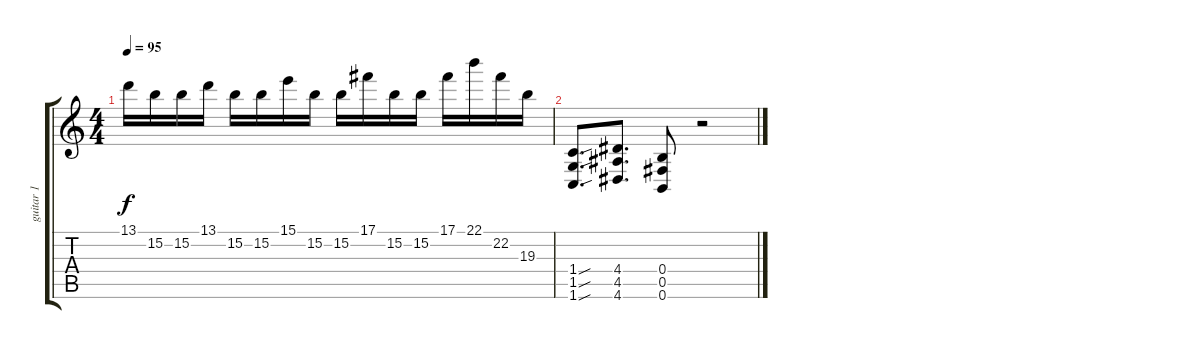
\track ("guitar 1" "guitar 1") {instrument distortionguitar}
\staff {score tabs}
\tuning (Db4 Ab3 E3 B2 Gb2 B1) {hide}
\ts (4 4)
\tempo 95
\clef g2
\ks c
13.1.16{dy f} 15.2.16 15.2.16 13.1.16 15.2.16 15.2.16 15.1.16 15.2.16 15.2.16 17.1.16 15.2.16 15.2.16 17.1.16 22.1.16 22.2.16 19.3.16 |
(1.4{sou} 1.5{sou} 1.6{sou}).8{d} (4.4 4.5 4.6).8{d} (0.4 0.5 0.6).8 r.2
